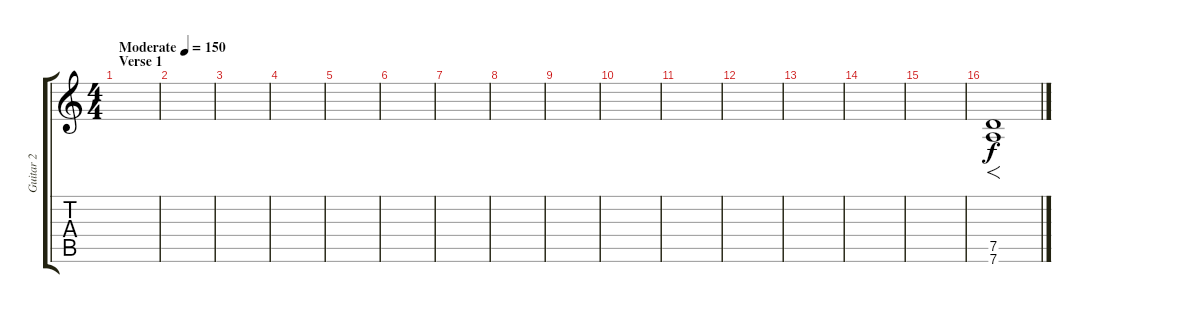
\track ("Guitar 2" "Guitar 2") {instrument distortionguitar}
\staff {score tabs}
\tuning (D4 A3 F3 C3 G2 D2) {hide}
\ts (4 4)
\section ("" "Verse 1")
\tempo (150 "Moderate")
\clef g2
\ks c
|
|
|
|
|
|
|
|
|
|
|
|
|
|
|
(7.5 7.6).1{f}
